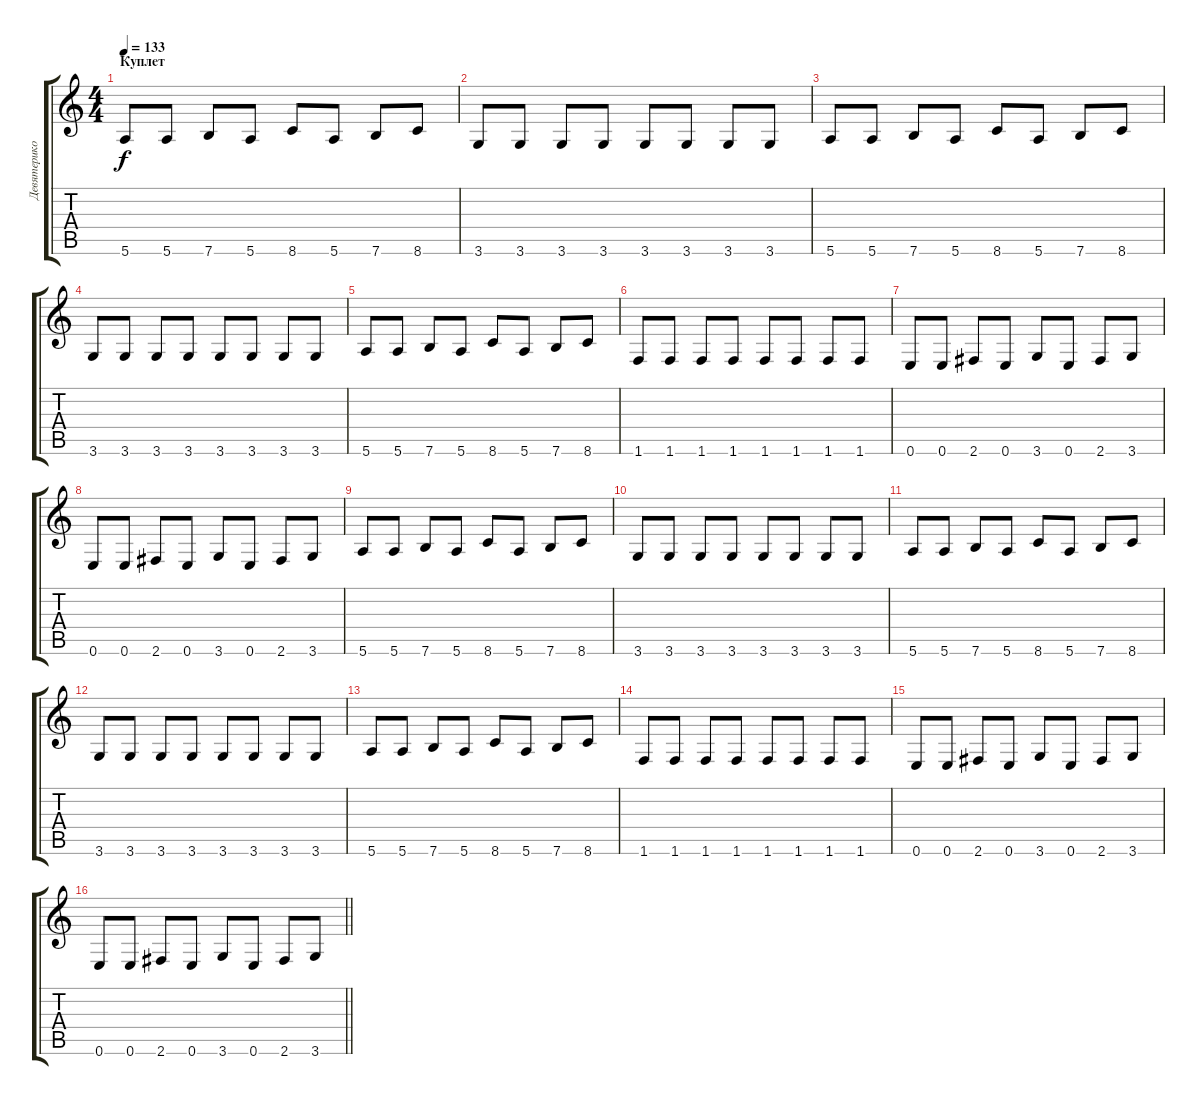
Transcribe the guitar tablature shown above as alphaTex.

\track ("Девятериков" "Девятерико") {instrument electricguitarmuted}
\staff {score tabs}
\tuning (E4 B3 G3 D3 A2 E2) {hide}
\ts (4 4)
\section ("" "Куплет")
\tempo 133
\clef g2
\ks c
5.6.8{dy f} 5.6.8 7.6.8 5.6.8 8.6.8 5.6.8 7.6.8 8.6.8 |
3.6.8 3.6.8 3.6.8 3.6.8 3.6.8 3.6.8 3.6.8 3.6.8 |
5.6.8 5.6.8 7.6.8 5.6.8 8.6.8 5.6.8 7.6.8 8.6.8 |
3.6.8 3.6.8 3.6.8 3.6.8 3.6.8 3.6.8 3.6.8 3.6.8 |
5.6.8 5.6.8 7.6.8 5.6.8 8.6.8 5.6.8 7.6.8 8.6.8 |
1.6.8 1.6.8 1.6.8 1.6.8 1.6.8 1.6.8 1.6.8 1.6.8 |
0.6.8 0.6.8 2.6.8 0.6.8 3.6.8 0.6.8 2.6.8 3.6.8 |
0.6.8 0.6.8 2.6.8 0.6.8 3.6.8 0.6.8 2.6.8 3.6.8 |
5.6.8 5.6.8 7.6.8 5.6.8 8.6.8 5.6.8 7.6.8 8.6.8 |
3.6.8 3.6.8 3.6.8 3.6.8 3.6.8 3.6.8 3.6.8 3.6.8 |
5.6.8 5.6.8 7.6.8 5.6.8 8.6.8 5.6.8 7.6.8 8.6.8 |
3.6.8 3.6.8 3.6.8 3.6.8 3.6.8 3.6.8 3.6.8 3.6.8 |
5.6.8 5.6.8 7.6.8 5.6.8 8.6.8 5.6.8 7.6.8 8.6.8 |
1.6.8 1.6.8 1.6.8 1.6.8 1.6.8 1.6.8 1.6.8 1.6.8 |
0.6.8 0.6.8 2.6.8 0.6.8 3.6.8 0.6.8 2.6.8 3.6.8 |
\barLineRight lightlight
0.6.8 0.6.8 2.6.8 0.6.8 3.6.8 0.6.8 2.6.8 3.6.8
